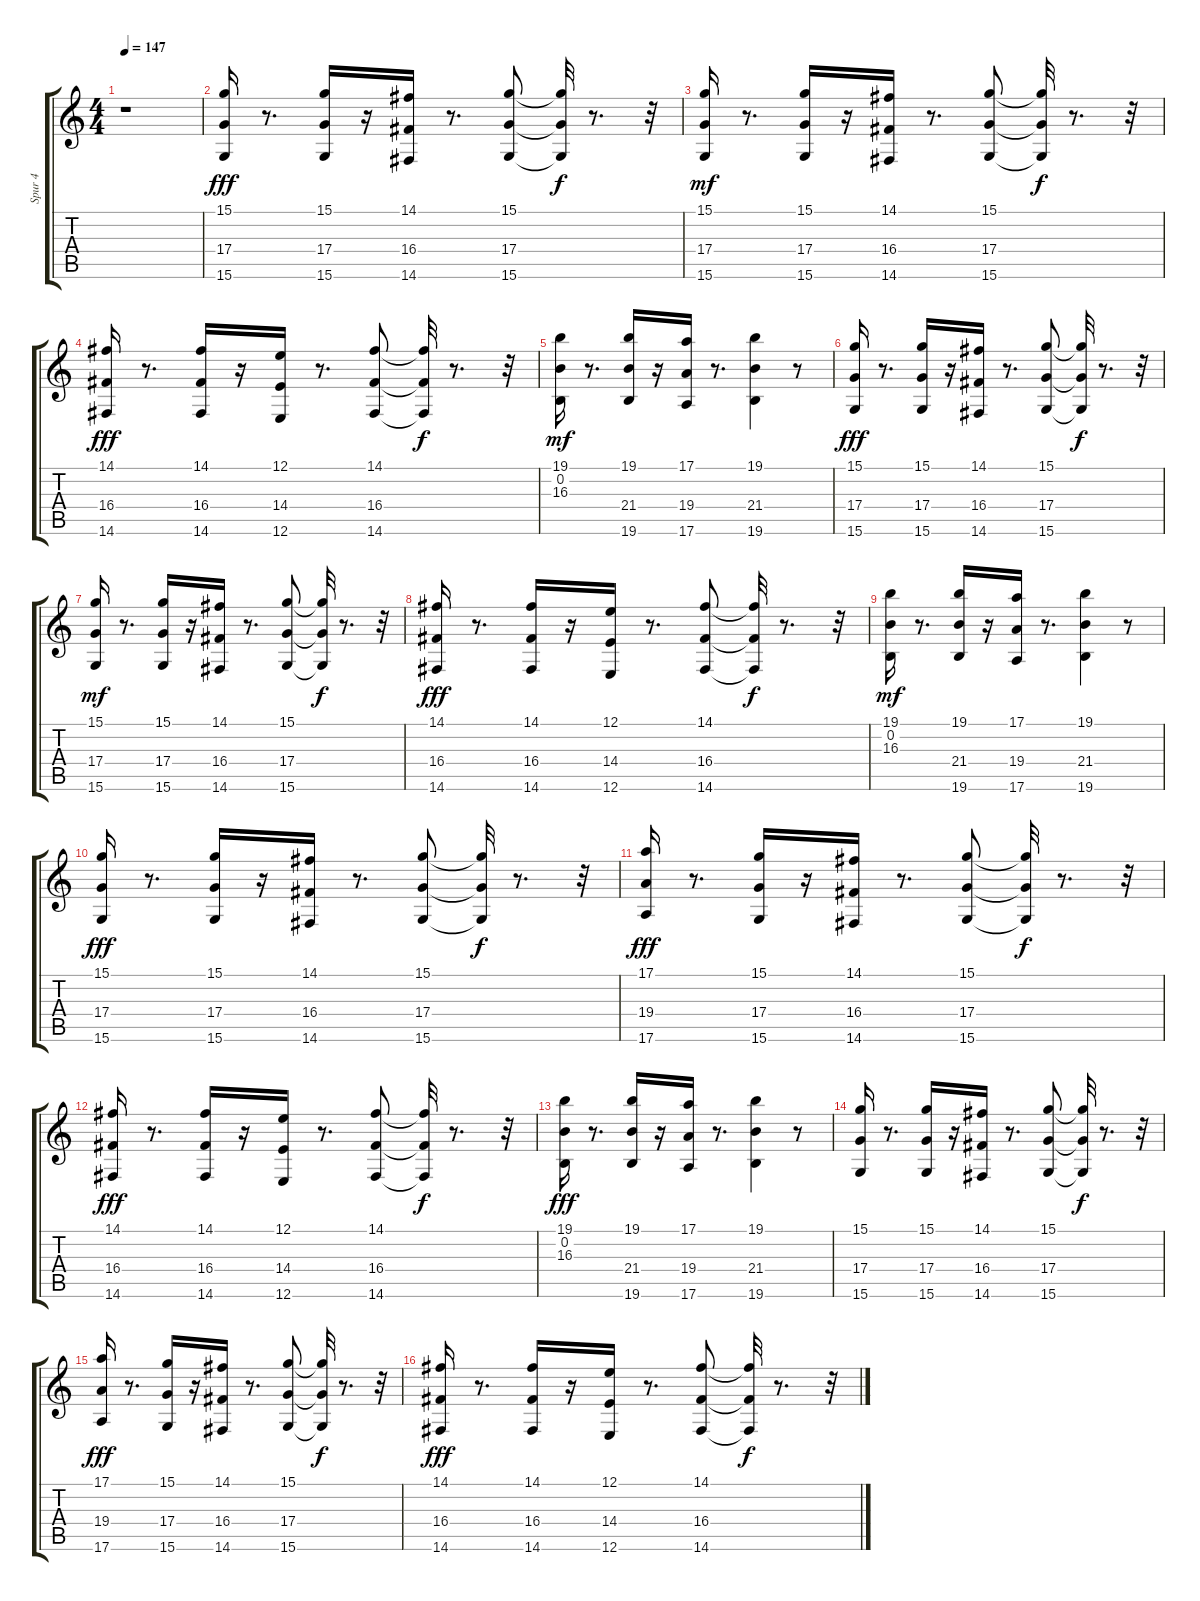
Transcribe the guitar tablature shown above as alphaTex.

\track ("Spur 4" "Spur 4") {instrument lead2sawtooth}
\staff {score tabs}
\tuning (E4 B3 G3 D3 A2 E2) {hide}
\ts (4 4)
\tempo 147
\clef g2
\ks c
r.1{dy fff instrument lead2sawtooth} |
(15.1 17.4 15.6).16 r.8{d} (15.1 17.4 15.6).16 r.16 (14.1 16.4 14.6).16 r.8{d} (15.1 17.4 15.6).8 (15.1{t} 17.4{t} 15.6{t}).32{dy f} r.8{d} r.32 |
(15.1 17.4 15.6).16{dy mf} r.8{d} (15.1 17.4 15.6).16 r.16 (14.1 16.4 14.6).16 r.8{d} (15.1 17.4 15.6).8 (15.1{t} 17.4{t} 15.6{t}).32{dy f} r.8{d} r.32 |
(14.1 16.4 14.6).16{dy fff} r.8{d} (14.1 16.4 14.6).16 r.16 (12.1 14.4 12.6).16 r.8{d} (14.1 16.4 14.6).8 (14.1{t} 16.4{t} 14.6{t}).32{dy f} r.8{d} r.32 |
(19.1 0.2 16.3).16{dy mf} r.8{d} (19.1 21.4 19.6).16 r.16 (17.1 19.4 17.6).16 r.8{d} (19.1 21.4 19.6).4 r.8 |
(15.1 17.4 15.6).16{dy fff} r.8{d} (15.1 17.4 15.6).16 r.16 (14.1 16.4 14.6).16 r.8{d} (15.1 17.4 15.6).8 (15.1{t} 17.4{t} 15.6{t}).32{dy f} r.8{d} r.32 |
(15.1 17.4 15.6).16{dy mf} r.8{d} (15.1 17.4 15.6).16 r.16 (14.1 16.4 14.6).16 r.8{d} (15.1 17.4 15.6).8 (15.1{t} 17.4{t} 15.6{t}).32{dy f} r.8{d} r.32 |
(14.1 16.4 14.6).16{dy fff} r.8{d} (14.1 16.4 14.6).16 r.16 (12.1 14.4 12.6).16 r.8{d} (14.1 16.4 14.6).8 (14.1{t} 16.4{t} 14.6{t}).32{dy f} r.8{d} r.32 |
(19.1 0.2 16.3).16{dy mf} r.8{d} (19.1 21.4 19.6).16 r.16 (17.1 19.4 17.6).16 r.8{d} (19.1 21.4 19.6).4 r.8 |
(15.1 17.4 15.6).16{dy fff} r.8{d} (15.1 17.4 15.6).16 r.16 (14.1 16.4 14.6).16 r.8{d} (15.1 17.4 15.6).8 (15.1{t} 17.4{t} 15.6{t}).32{dy f} r.8{d} r.32 |
(17.1 19.4 17.6).16{dy fff} r.8{d} (15.1 17.4 15.6).16 r.16 (14.1 16.4 14.6).16 r.8{d} (15.1 17.4 15.6).8 (15.1{t} 17.4{t} 15.6{t}).32{dy f} r.8{d} r.32 |
(14.1 16.4 14.6).16{dy fff} r.8{d} (14.1 16.4 14.6).16 r.16 (12.1 14.4 12.6).16 r.8{d} (14.1 16.4 14.6).8 (14.1{t} 16.4{t} 14.6{t}).32{dy f} r.8{d} r.32 |
(19.1 0.2 16.3).16{dy fff} r.8{d} (19.1 21.4 19.6).16 r.16 (17.1 19.4 17.6).16 r.8{d} (19.1 21.4 19.6).4 r.8 |
(15.1 17.4 15.6).16 r.8{d} (15.1 17.4 15.6).16 r.16 (14.1 16.4 14.6).16 r.8{d} (15.1 17.4 15.6).8 (15.1{t} 17.4{t} 15.6{t}).32{dy f} r.8{d} r.32 |
(17.1 19.4 17.6).16{dy fff} r.8{d} (15.1 17.4 15.6).16 r.16 (14.1 16.4 14.6).16 r.8{d} (15.1 17.4 15.6).8 (15.1{t} 17.4{t} 15.6{t}).32{dy f} r.8{d} r.32 |
(14.1 16.4 14.6).16{dy fff} r.8{d} (14.1 16.4 14.6).16 r.16 (12.1 14.4 12.6).16 r.8{d} (14.1 16.4 14.6).8 (14.1{t} 16.4{t} 14.6{t}).32{dy f} r.8{d} r.32
